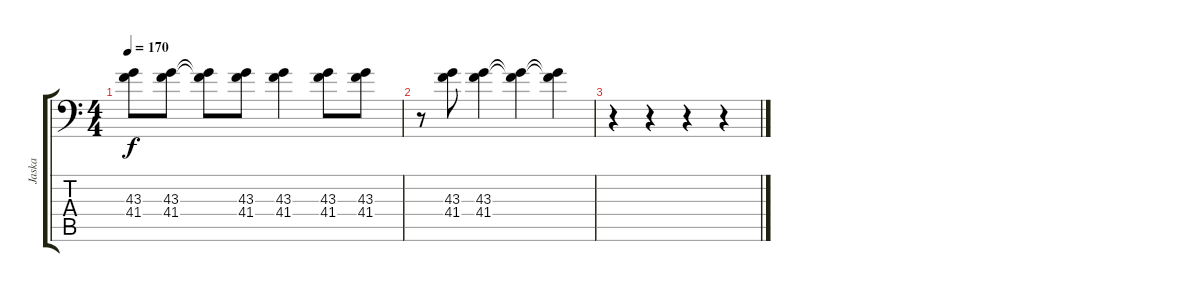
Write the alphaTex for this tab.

\track ("Jaska" "Jaska") {instrument acousticgrandpiano}
\staff {score tabs}
\tuning (C-1 C-1 C-1 C-1 C-1 C-1) {hide}
\ts (4 4)
\tempo 170
\clef f4
\ks c
(43.3 41.4).8{dy f} (43.3 41.4).8 (43.3{t} 41.4{t}).8 (43.3 41.4).8 (43.3 41.4).4 (43.3 41.4).8 (43.3 41.4).8 |
r.8 (43.3 41.4).8 (43.3 41.4).4 (43.3{t} 41.4{t}).4 (43.3{t} 41.4{t}).4 |
r.4 r.4 r.4 r.4
